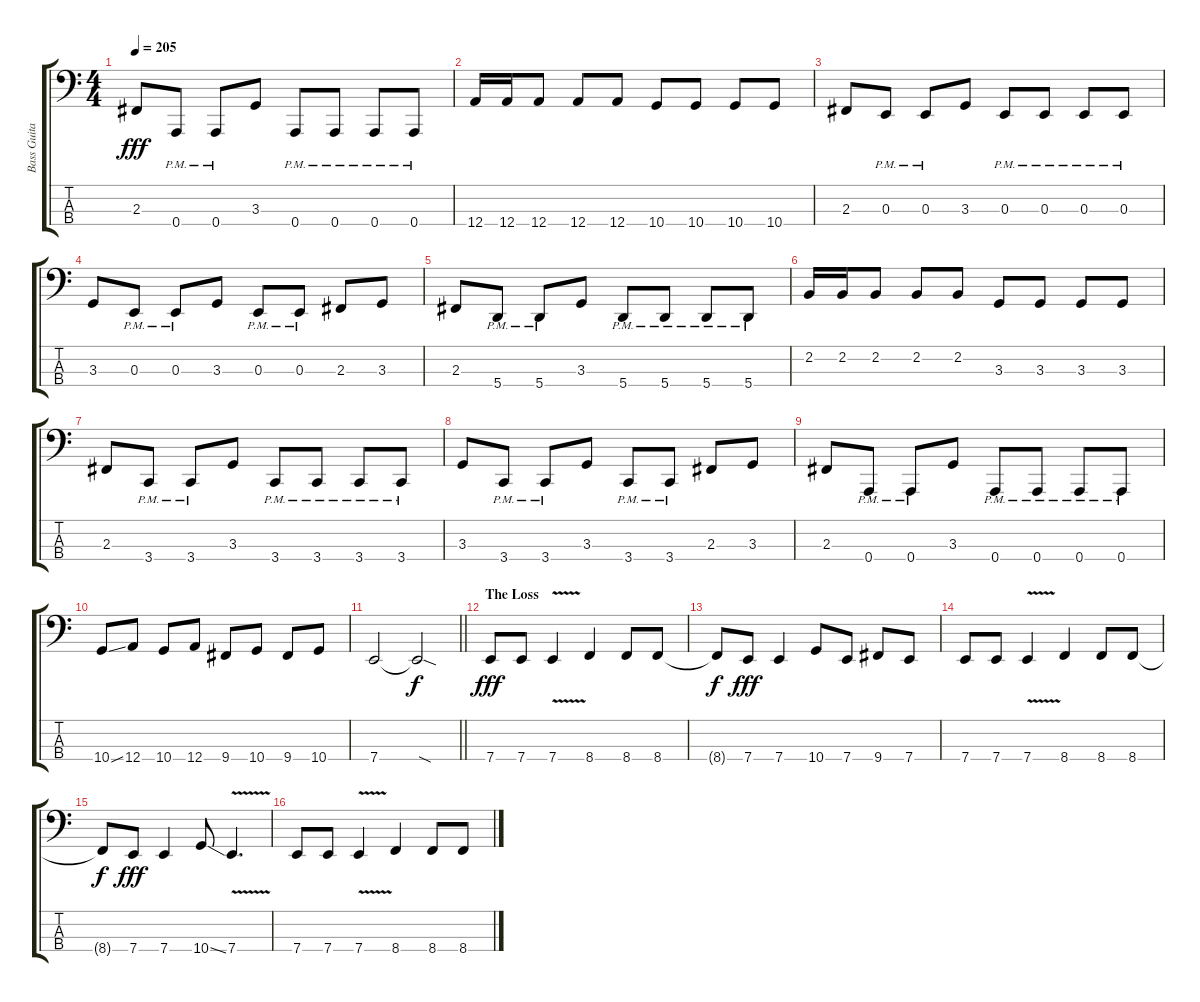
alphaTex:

\track ("Bass Guitar " "Bass Guita") {instrument slapbass1}
\staff {score tabs}
\tuning (D2 A1 E1 A0) {hide}
\ts (4 4)
\tempo 205
\clef f4
\ks c
2.3.8{dy fff} 0.4{pm}.8 0.4{pm}.8 3.3.8 0.4{pm}.8 0.4{pm}.8 0.4{pm}.8 0.4{pm}.8 |
12.4.16 12.4.16 12.4.8 12.4.8 12.4.8 10.4.8 10.4.8 10.4.8 10.4.8 |
2.3.8 0.3{pm}.8 0.3{pm}.8 3.3.8 0.3{pm}.8 0.3{pm}.8 0.3{pm}.8 0.3{pm}.8 |
3.3.8 0.3{pm}.8 0.3{pm}.8 3.3.8 0.3{pm}.8 0.3{pm}.8 2.3.8 3.3.8 |
2.3.8 5.4{pm}.8 5.4{pm}.8 3.3.8 5.4{pm}.8 5.4{pm}.8 5.4{pm}.8 5.4{pm}.8 |
2.2.16 2.2.16 2.2.8 2.2.8 2.2.8 3.3.8 3.3.8 3.3.8 3.3.8 |
2.3.8 3.4{pm}.8 3.4{pm}.8 3.3.8 3.4{pm}.8 3.4{pm}.8 3.4{pm}.8 3.4{pm}.8 |
3.3.8 3.4{pm}.8 3.4{pm}.8 3.3.8 3.4{pm}.8 3.4{pm}.8 2.3.8 3.3.8 |
2.3.8 0.4{pm}.8 0.4{pm}.8 3.3.8 0.4{pm}.8 0.4{pm}.8 0.4{pm}.8 0.4{pm}.8 |
10.4{ss}.8 12.4.8 10.4.8 12.4.8 9.4.8 10.4.8 9.4.8 10.4.8 |
\barLineRight lightlight
7.4.2 7.4{sod t}.2{dy f} |
\section ("" "The Loss")
7.4.8{dy fff} 7.4.8 7.4{v}.4 8.4.4 8.4.8 8.4.8 |
8.4{t}.8{dy f} 7.4.8{dy fff} 7.4.4 10.4.8 7.4.8 9.4.8 7.4.8 |
7.4.8 7.4.8 7.4{v}.4 8.4.4 8.4.8 8.4.8 |
8.4{t}.8{dy f} 7.4.8{dy fff} 7.4.4 10.4{ss}.8 7.4{v}.4{d} |
7.4.8 7.4.8 7.4{v}.4 8.4.4 8.4.8 8.4.8
